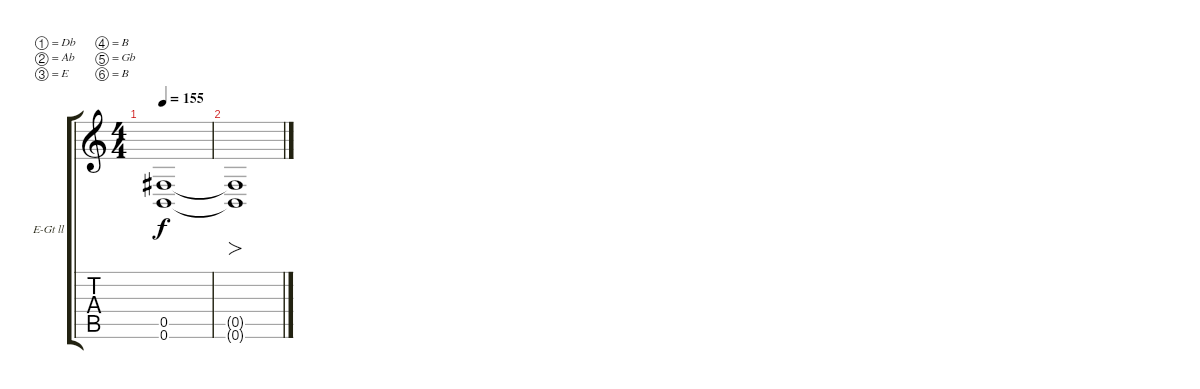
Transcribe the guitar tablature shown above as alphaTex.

\defaultSystemsLayout 4
\bracketExtendMode groupsimilarinstruments
\firstSystemTrackNameOrientation horizontal
\otherSystemsTrackNameOrientation horizontal
\track ("Guitar ll" "E-Gt ll") {instrument overdrivenguitar}
\staff {score tabs}
\tuning (Db4 Ab3 E3 B2 Gb2 B1)
\ts (4 4)
\tempo 155
\clef g2
\scale
1.03909
\ks c
(0.5{t} 0.6{t}).1{dy f} |
\scale
0.960908 (0.5{t} 0.6{t}).1{fo}
